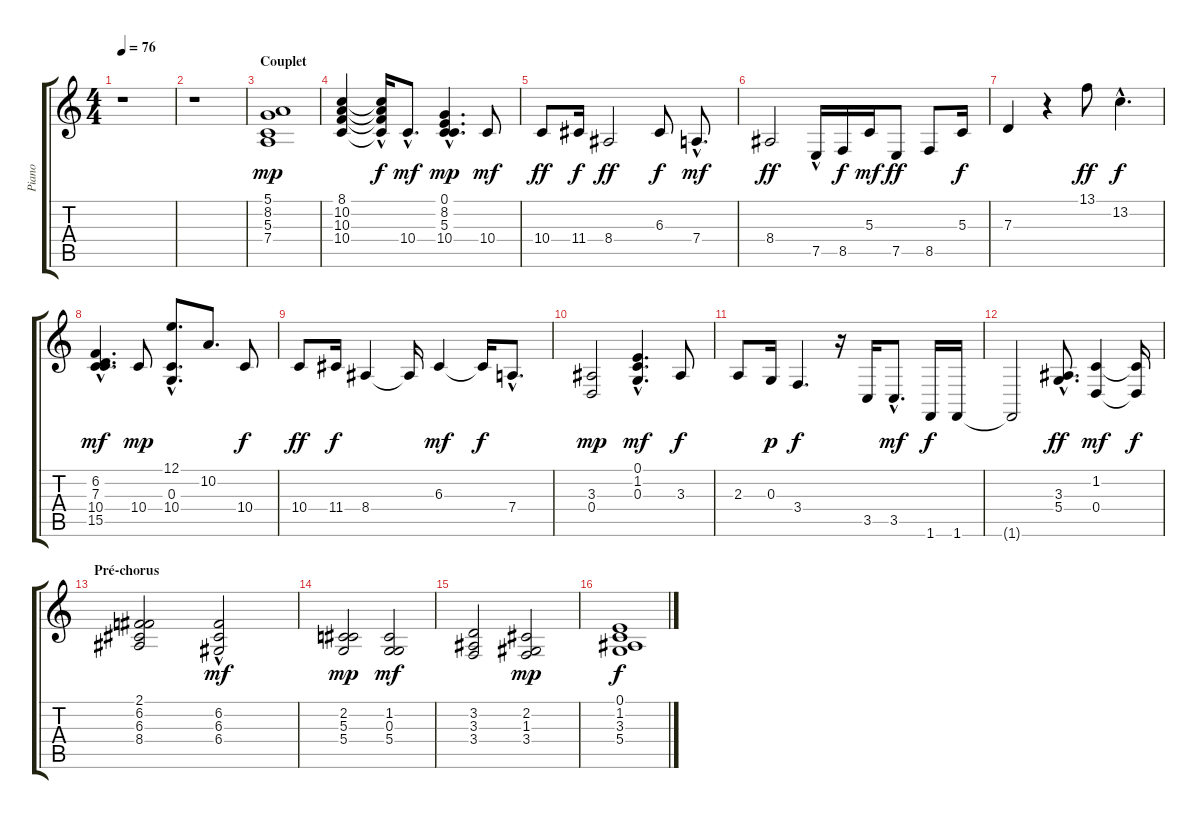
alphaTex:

\track ("Piano" "Piano") {instrument electricgrandpiano}
\staff {score tabs}
\tuning (E4 B3 G3 D3 A2 E2) {hide}
\ts (4 4)
\tempo 76
\clef g2
\ks c
r.1{dy mp instrument electricgrandpiano} |
r.1 |
\section ("" "Couplet")
(5.1 8.2 5.3 7.4).1 |
(8.1 10.2 10.3 10.4).4 (8.1{hac t} 10.2{hac t} 10.3{hac t} 10.4{t}).16{dy f} 10.4{hac}.8{d dy mf} (0.1{hac} 8.2{hac} 5.3{hac} 10.4).4{d dy mp} 10.4.8{dy mf} |
10.4.8{dy ff} 11.4.16{dy f} 8.4.2{dy ff} 6.3.8{dy f} 7.4{hac}.8{d dy mf} |
8.4.2{dy ff} 7.5{hac}.16 8.5.16{dy f} 5.3.16{dy mf} 7.5.8{dy ff} 8.5.8 5.3.16{dy f} |
7.3.4 r.4 13.1.8{dy ff} 13.2{hac}.4{d dy f} |
(6.2{hac} 7.3{hac} 10.4 15.5{hac}).4{d dy mf} 10.4.8{dy mp} (12.1{hac} 0.3 10.4{hac}).8{d} 10.2.8{d} 10.4.8{dy f} |
10.4.8{dy ff} 11.4.16{dy f} 8.4.4 8.4{t}.16 6.3.4{dy mf} 6.3{t}.16{dy f} 7.4{hac}.8{d} |
(3.3 0.4).2{dy mp} (0.1{hac} 1.2{hac} 0.3).4{d dy mf} 3.3.8{dy f} |
2.3.8 0.3.16{dy p} 3.4.4{d dy f} r.16 3.5.16 3.5{hac}.8{d dy mf} 1.6.16{dy f} 1.6.16 |
1.6{t}.2 (3.3{hac} 5.4{hac}).8{d dy ff} (1.2 0.4).4{dy mf} (1.2{t} 0.4{t}).16{dy f} |
\section ("" "Pré-chorus")
(2.1 6.2 6.3 8.4).2 (6.2 6.3{hac} 6.4{hac}).2{dy mf} |
(2.2 5.3 5.4).2{dy mp} (1.2 0.3 5.4).2{dy mf} |
(3.2 3.3 3.4).2 (2.2 1.3 3.4).2{dy mp} |
(0.1 1.2 3.3 5.4).1{dy f}
